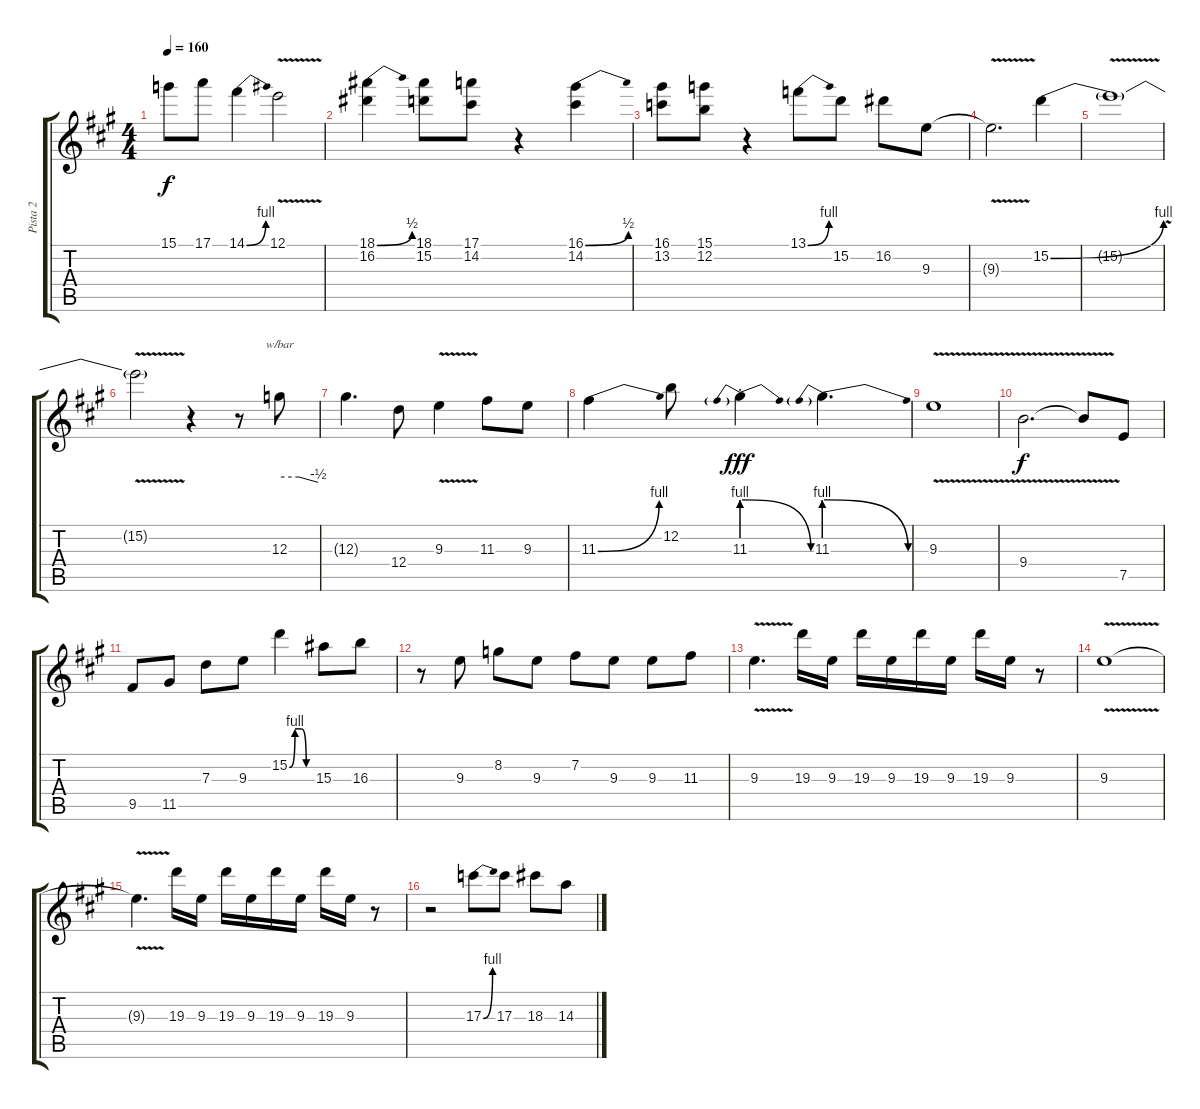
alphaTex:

\track ("Pista 2" "Pista 2") {instrument distortionguitar}
\staff {score tabs}
\tuning (E4 B3 G3 D3 A2 E2) {hide}
\ts (4 4)
\tempo 160
\clef g2
\ks a
15.1.8{dy f} 17.1.8 14.1{be (bend 0 0 60 4)}.4 12.1{v}.2 |
(18.1{be (bend 0 0 60 2)} 16.2).4 (18.1 15.2).8 (17.1 14.2).8 r.4 (16.1{be (bend 0 0 60 2)} 14.2).4 |
(16.1 13.2).8 (15.1 12.2).8 r.4 13.1{be (bend 0 0 60 4)}.8 15.2.8 16.2.8 9.3.8 |
9.3{v t}.2{d} 15.2{be (bend 0 0 60 4)}.4 |
15.2{v t}.1 |
15.2{t}.2 r.4 r.8 12.3.8{tbe (custom default 0 0 30 0 60 -2)} |
12.3{t}.4{d} 12.4.8 9.3{v}.4 11.3.8 9.3.8 |
11.3{be (bend 0 0 60 4)}.4 12.2.8 11.3{be (prebendrelease 0 4 60 0) st}.4{dy fff} 11.3{be (prebendrelease 0 4 60 0)}.4{d} |
9.3{v}.1 |
9.4{v}.2{d dy f} 9.4{t}.8 7.5.8 |
9.5.8 11.5.8 7.3.8 9.3.8 15.2{be (custom 0 0 15 4 31 4 45 0 60 0)}.4 15.3.8 16.3.8 |
r.8 9.3.8 8.2.8 9.3.8 7.2.8 9.3.8 9.3.8 11.3.8 |
9.3{v}.4{d} 19.3.16 9.3.16 19.3.16 9.3.16 19.3.16 9.3.16 19.3.16 9.3.16 r.8 |
9.3{v}.1 |
9.3{v t}.4{d} 19.3.16 9.3.16 19.3.16 9.3.16 19.3.16 9.3.16 19.3.16 9.3.16 r.8 |
r.2 17.3{be (bend 0 0 60 4)}.8 17.3.8 18.3.8 14.3.8
